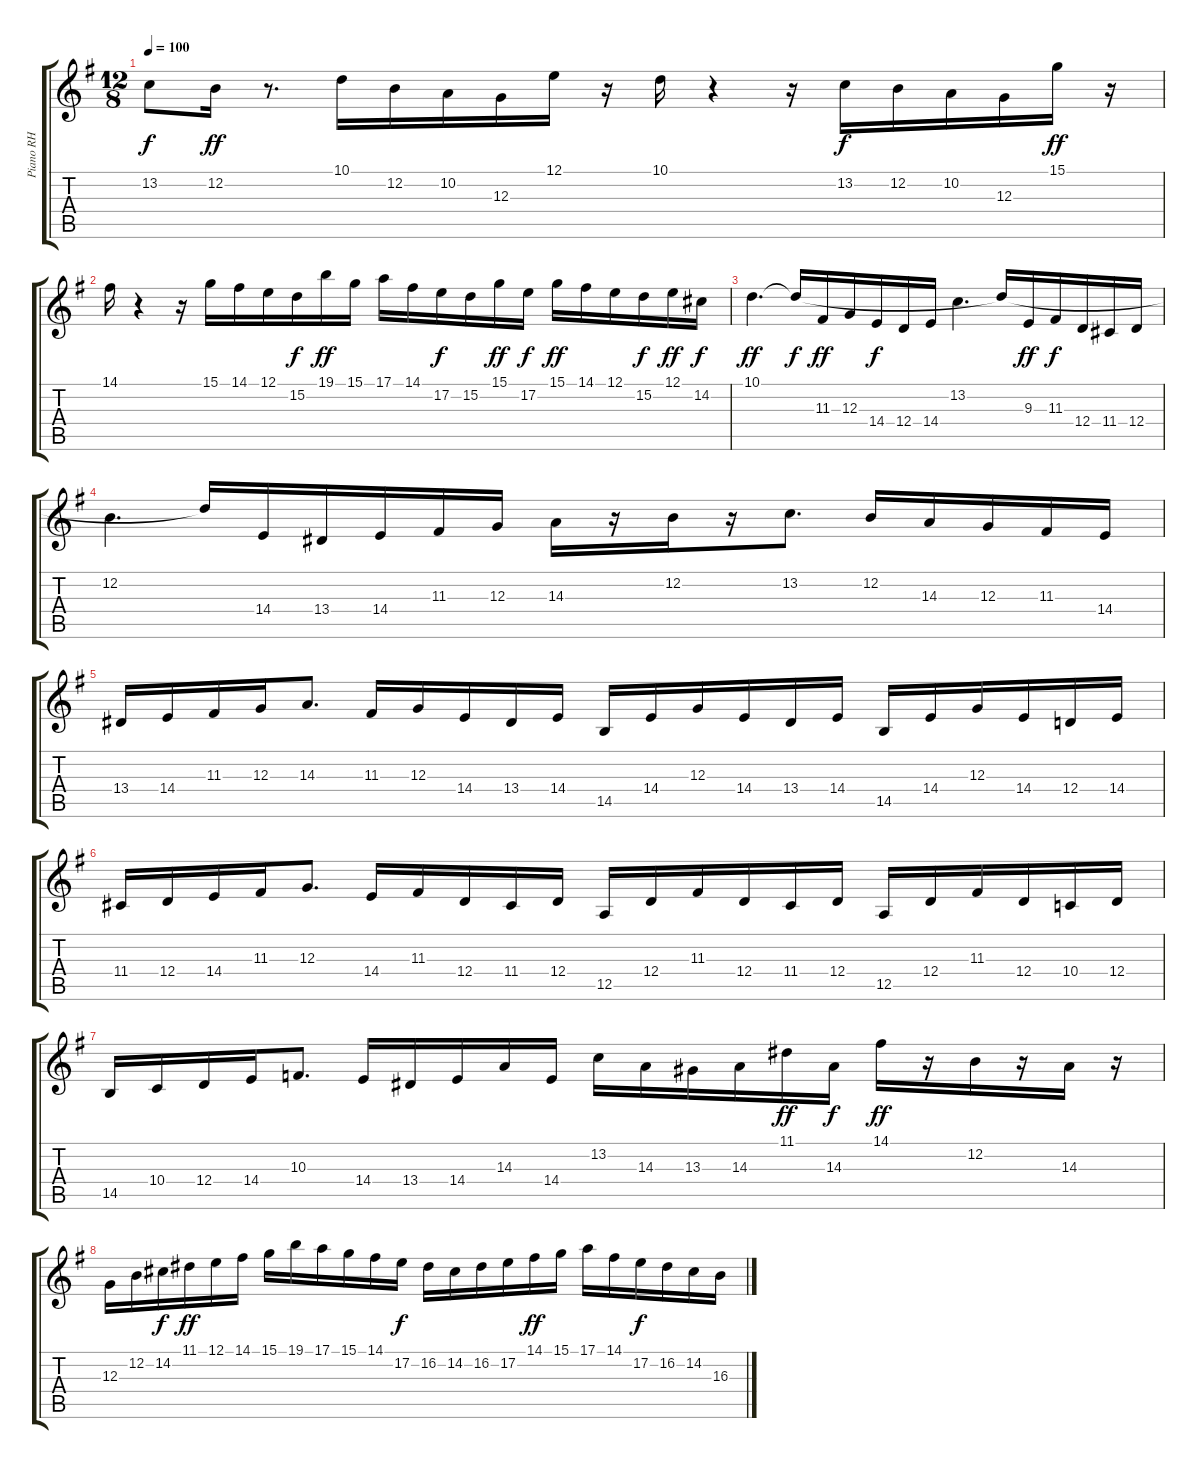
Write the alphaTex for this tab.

\track ("Piano RH" "Piano RH") {instrument acousticgrandpiano}
\staff {score tabs}
\tuning (E4 B3 G3 D3 A2 E2) {hide}
\ts (12 8)
\tempo 100
\clef g2
\ks g
13.2{t}.8{dy f} 12.2.16{dy ff} r.8{d} 10.1.16 12.2.16 10.2.16 12.3.16 12.1.16 r.16 10.1.16 r.4 r.16 13.2.16{dy f} 12.2.16 10.2.16 12.3.16 15.1.16{dy ff} r.16 |
14.1.16 r.4 r.16 15.1.16 14.1.16 12.1.16 15.2.16{dy f} 19.1.16{dy ff} 15.1.16 17.1.16 14.1.16 17.2.16{dy f} 15.2.16 15.1.16{dy ff} 17.2.16{dy f} 15.1.16{dy ff} 14.1.16 12.1.16 15.2.16{dy f} 12.1.16{dy ff} 14.2.16{dy f} |
10.1.4{d dy ff} 10.1{t}.16{dy f} 11.3.16{dy ff} 12.3.16 14.4.16{dy f} 12.4.16 14.4.16 13.2.4{d} 10.1{t}.16 9.3.16{dy ff} 11.3.16{dy f} 12.4.16 11.4.16 12.4.16 |
12.2.4{d} 10.1{t}.16 14.4.16 13.4.16 14.4.16 11.3.16 12.3.16 14.3.16 r.16 12.2.16 r.16 13.2.8{d} 12.2.16 14.3.16 12.3.16 11.3.16 14.4.16 |
13.4.16 14.4.16 11.3.16 12.3.16 14.3.8{d} 11.3.16 12.3.16 14.4.16 13.4.16 14.4.16 14.5.16 14.4.16 12.3.16 14.4.16 13.4.16 14.4.16 14.5.16 14.4.16 12.3.16 14.4.16 12.4.16 14.4.16 |
11.4.16 12.4.16 14.4.16 11.3.16 12.3.8{d} 14.4.16 11.3.16 12.4.16 11.4.16 12.4.16 12.5.16 12.4.16 11.3.16 12.4.16 11.4.16 12.4.16 12.5.16 12.4.16 11.3.16 12.4.16 10.4.16 12.4.16 |
14.5.16 10.4.16 12.4.16 14.4.16 10.3.8{d} 14.4.16 13.4.16 14.4.16 14.3.16 14.4.16 13.2.16 14.3.16 13.3.16 14.3.16 11.1.16{dy ff} 14.3.16{dy f} 14.1.16{dy ff} r.16 12.2.16 r.16 14.3.16 r.16 |
12.3.16 12.2.16 14.2.16{dy f} 11.1.16{dy ff} 12.1.16 14.1.16 15.1.16 19.1.16 17.1.16 15.1.16 14.1.16 17.2.16{dy f} 16.2.16 14.2.16 16.2.16 17.2.16 14.1.16{dy ff} 15.1.16 17.1.16 14.1.16 17.2.16{dy f} 16.2.16 14.2.16 16.3.16
